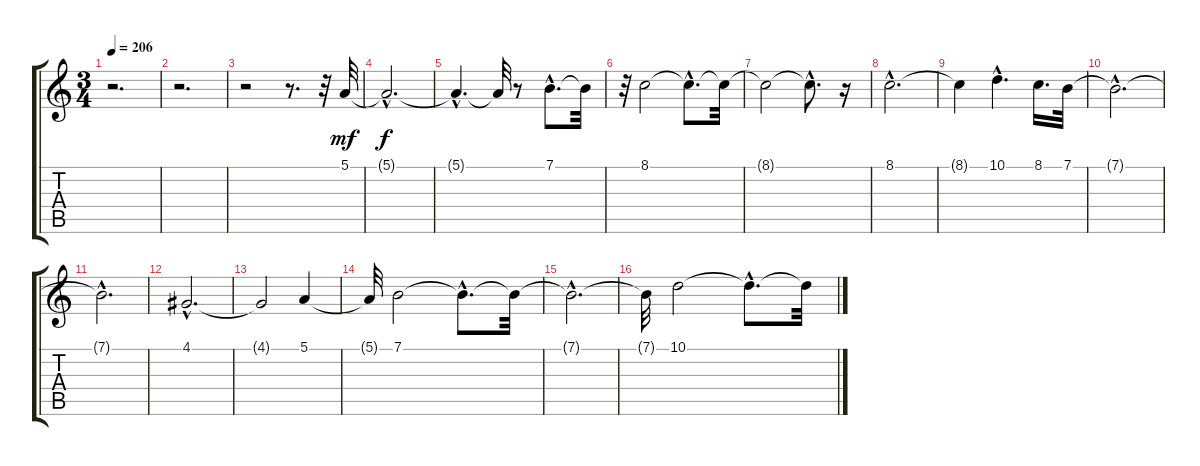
\track "" {instrument harpsichord}
\staff {score tabs}
\tuning (E4 B3 G3 D3 A2 E2) {hide}
\ts (3 4)
\tempo 206
\clef g2
\ks c
r.2{d dy mf instrument harpsichord} |
r.2{d} |
r.2 r.8{d} r.32 5.1.32 |
5.1{hac t}.2{d dy f} |
5.1{hac t}.4{d} 5.1{t}.32 r.8 7.1{hac}.8{d} 7.1{t}.32 |
r.32 8.1.2 8.1{hac t}.8{d} 8.1{t}.32 |
8.1{t}.2 8.1{hac t}.8{d} r.16 |
8.1{hac}.2{d} |
8.1{t}.4 10.1{hac}.4{d} 8.1.16{d} 7.1.32 |
7.1{hac t}.2{d} |
7.1{hac t}.2{d} |
4.1{hac}.2{d} |
4.1{t}.2 5.1.4 |
5.1{t}.32 7.1.2 7.1{hac t}.8{d} 7.1{t}.32 |
7.1{hac t}.2{d} |
7.1{t}.32 10.1.2 10.1{hac t}.8{d} 10.1{t}.32
